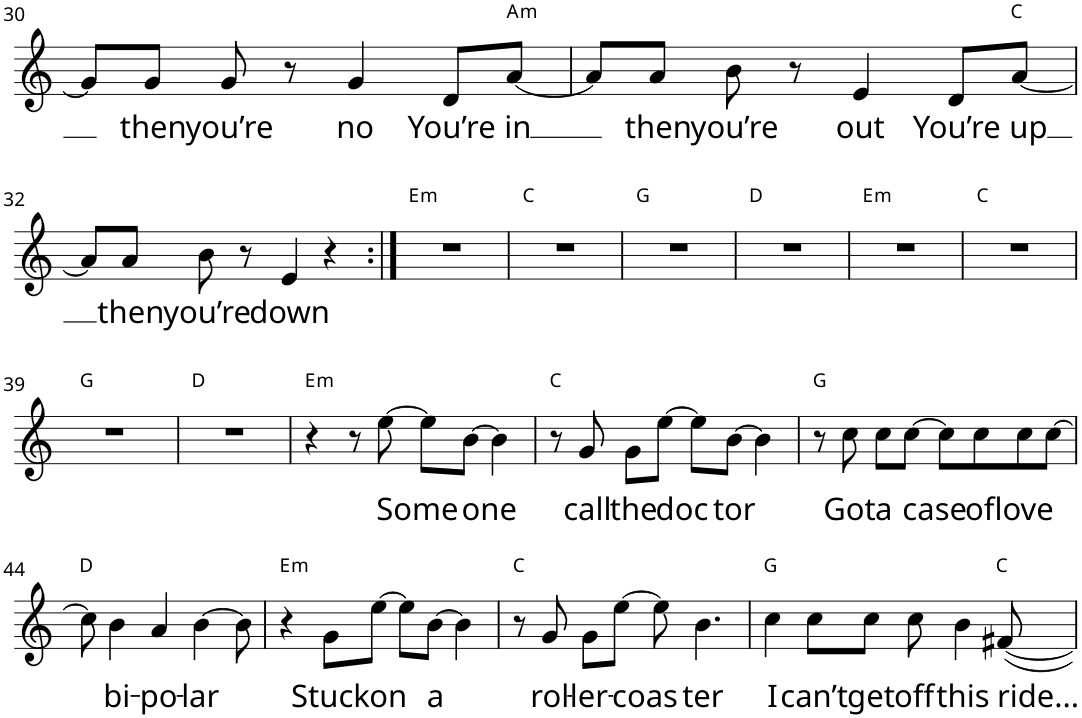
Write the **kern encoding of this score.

**kern	**text	**harte
*part1	*part1	*part1
*staff1	*staff1	*
*I"Alto	*	*
*I'A.	*	*
!!LO:PB:g=z
*clefG2	*	*
*k[]	*	*
*M4/4	*	*
=30	=30	=30
8g/L]	.	.
!	!LO:LY:b	!
8g/J	then	.
!	!LO:LY:b	!
8g/	you’re	.
8r	.	.
!	!LO:LY:b	!
4g/	no	.
!	!LO:LY:b	!
8d/L	You’re	.
!	!LO:LY:b	!LO:H:kt=m
[8a/J	in	A:min
=31	=31	=31
8a/L]	.	.
!	!LO:LY:b	!
8a/J	then	.
!	!LO:LY:b	!
8b\	you’re	.
8r	.	.
!	!LO:LY:b	!
4e/	out	.
!	!LO:LY:b	!
8d/L	You’re	.
!	!LO:LY:b	!
[8a/J	up	C:maj
!!LO:LB:g=z
=32	=32	=32
8a/L]	.	.
!	!LO:LY:b	!
8a/J	then	.
!	!LO:LY:b	!
8b\	you’re	.
8r	.	.
!	!LO:LY:b	!
4e/	down	.
4r	.	.
=33:|!	=33:|!	=33:|!
!	!	!LO:H:kt=m
1r	.	E:min
=34	=34	=34
1r	.	C:maj
=35	=35	=35
1r	.	G:maj
=36	=36	=36
1r	.	D:maj
=37	=37	=37
!	!	!LO:H:kt=m
1r	.	E:min
=38	=38	=38
1r	.	C:maj
!!LO:LB:g=z
=39	=39	=39
1r	.	G:maj
=40	=40	=40
1r	.	D:maj
=41	=41	=41
!	!	!LO:H:kt=m
4r	.	E:min
8r	.	.
!	!LO:LY:b	!
[8ee\	Some-	.
8ee\L]	.	.
!	!LO:LY:b	!
[8b\J	-one	.
4b\]	.	.
=42	=42	=42
8r	.	C:maj
!	!LO:LY:b	!
8g/	call	.
!	!LO:LY:b	!
8g\L	the	.
!	!LO:LY:b	!
[8ee\J	doc-	.
8ee\L]	.	.
!	!LO:LY:b	!
[8b\J	-tor	.
4b\]	.	.
=43	=43	=43
8r	.	G:maj
!	!LO:LY:b	!
8cc\	Got	.
!	!LO:LY:b	!
8cc\L	a	.
!	!LO:LY:b	!
[8cc\J	case	.
8cc\L]	.	.
!	!LO:LY:b	!
8cc\	of	.
!	!LO:LY:b	!
8cc\	love	.
[8cc\J	.	.
!!LO:LB:g=z
=44	=44	=44
8cc\]	.	D:maj
!	!LO:LY:b	!
4b\	bi-	.
!	!LO:LY:b	!
4a/	-po-	.
!	!LO:LY:b	!
[4b\	-lar	.
8b\]	.	.
=45	=45	=45
!	!	!LO:H:kt=m
4r	.	E:min
!	!LO:LY:b	!
8g\L	Stuck	.
!	!LO:LY:b	!
[8ee\J	on	.
8ee\L]	.	.
!	!LO:LY:b	!
[8b\J	a	.
4b\]	.	.
=46	=46	=46
8r	.	C:maj
!	!LO:LY:b	!
8g/	rol-	.
!	!LO:LY:b	!
8g\L	-ler-	.
!	!LO:LY:b	!
[8ee\J	-coas-	.
8ee\]	.	.
!	!LO:LY:b	!
4.b\	-ter	.
=47	=47	=47
!	!LO:LY:b	!
4cc\	I	G:maj
!	!LO:LY:b	!
8cc\L	can’t	.
!	!LO:LY:b	!
8cc\J	get	.
!	!LO:LY:b	!
8cc\	off	.
!	!LO:LY:b	!
4b\	this	.
!	!LO:LY:b	!
[8f#X/	ride...	C:maj
=	=	=
*-	*-	*-
